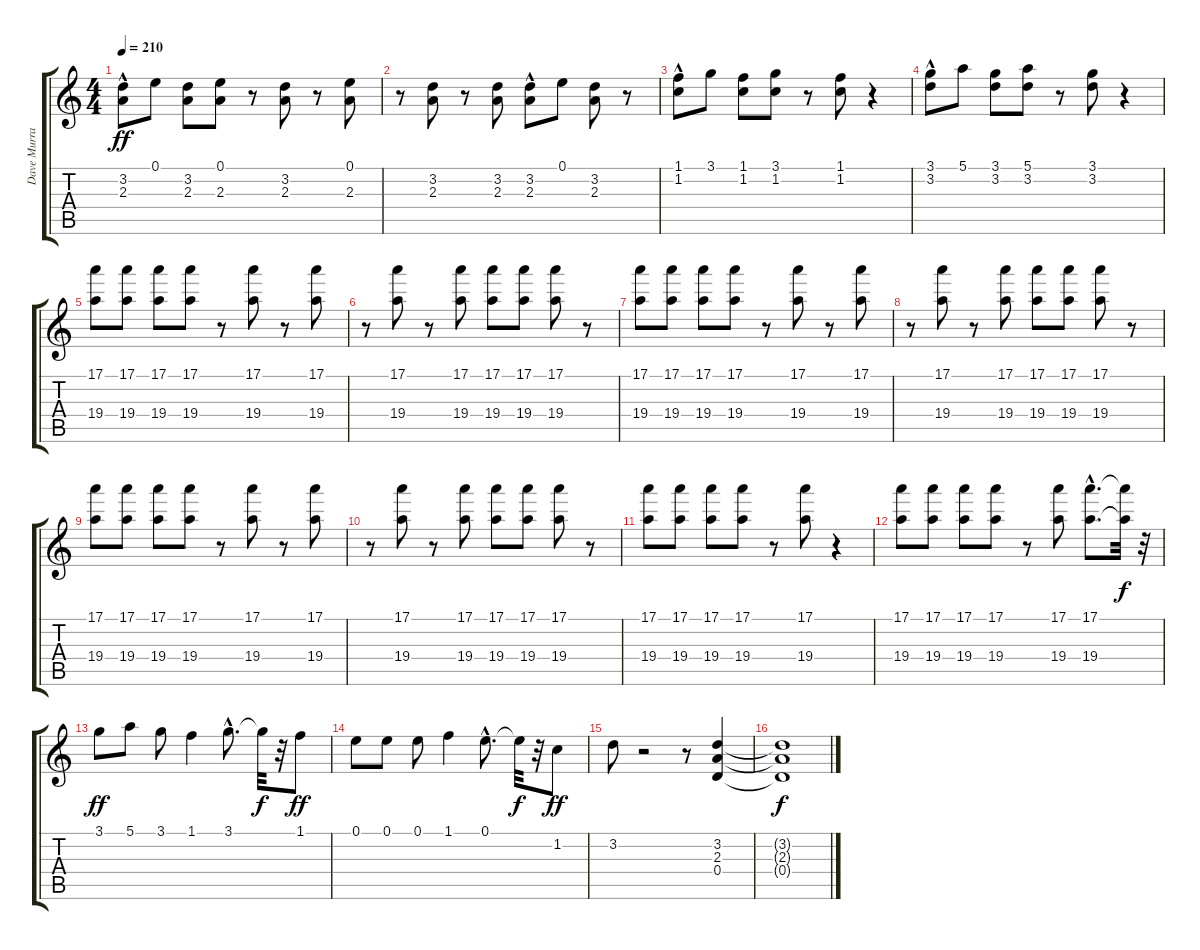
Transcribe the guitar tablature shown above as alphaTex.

\track ("Dave Murray" "Dave Murra") {instrument distortionguitar}
\staff {score tabs}
\tuning (E4 B3 G3 D3 A2 E2) {hide}
\ts (4 4)
\tempo 210
\clef g2
\ks c
(3.2 2.3{hac}).8{dy ff} 0.1.8 (3.2 2.3).8 (0.1 2.3).8 r.8 (3.2 2.3).8 r.8 (0.1 2.3).8 |
r.8 (3.2 2.3).8 r.8 (3.2 2.3).8 (3.2 2.3{hac}).8 0.1.8 (3.2 2.3).8 r.8 |
(1.1 1.2{hac}).8 3.1.8 (1.1 1.2).8 (3.1 1.2).8 r.8 (1.1 1.2).8 r.4 |
(3.1 3.2{hac}).8 5.1.8 (3.1 3.2).8 (5.1 3.2).8 r.8 (3.1 3.2).8 r.4 |
(17.1 19.4).8 (17.1 19.4).8 (17.1 19.4).8 (17.1 19.4).8 r.8 (17.1 19.4).8 r.8 (17.1 19.4).8 |
r.8 (17.1 19.4).8 r.8 (17.1 19.4).8 (17.1 19.4).8 (17.1 19.4).8 (17.1 19.4).8 r.8 |
(17.1 19.4).8 (17.1 19.4).8 (17.1 19.4).8 (17.1 19.4).8 r.8 (17.1 19.4).8 r.8 (17.1 19.4).8 |
r.8 (17.1 19.4).8 r.8 (17.1 19.4).8 (17.1 19.4).8 (17.1 19.4).8 (17.1 19.4).8 r.8 |
(17.1 19.4).8 (17.1 19.4).8 (17.1 19.4).8 (17.1 19.4).8 r.8 (17.1 19.4).8 r.8 (17.1 19.4).8 |
r.8 (17.1 19.4).8 r.8 (17.1 19.4).8 (17.1 19.4).8 (17.1 19.4).8 (17.1 19.4).8 r.8 |
(17.1 19.4).8 (17.1 19.4).8 (17.1 19.4).8 (17.1 19.4).8 r.8 (17.1 19.4).8 r.4 |
(17.1 19.4).8 (17.1 19.4).8 (17.1 19.4).8 (17.1 19.4).8 r.8 (17.1 19.4).8 (17.1{hac} 19.4{hac}).8{d} (17.1{t} 19.4{t}).32{dy f} r.32 |
3.1.8{dy ff} 5.1.8 3.1.8 1.1.4 3.1{hac}.8{d} 3.1{t}.32{dy f} r.32 1.1.8{dy ff} |
0.1.8 0.1.8 0.1.8 1.1.4 0.1{hac}.8{d} 0.1{t}.32{dy f} r.32 1.2.8{dy ff} |
3.2.8 r.2 r.8 (3.2 2.3 0.4).4 |
(3.2{t} 2.3{t} 0.4{t}).1{dy f}
